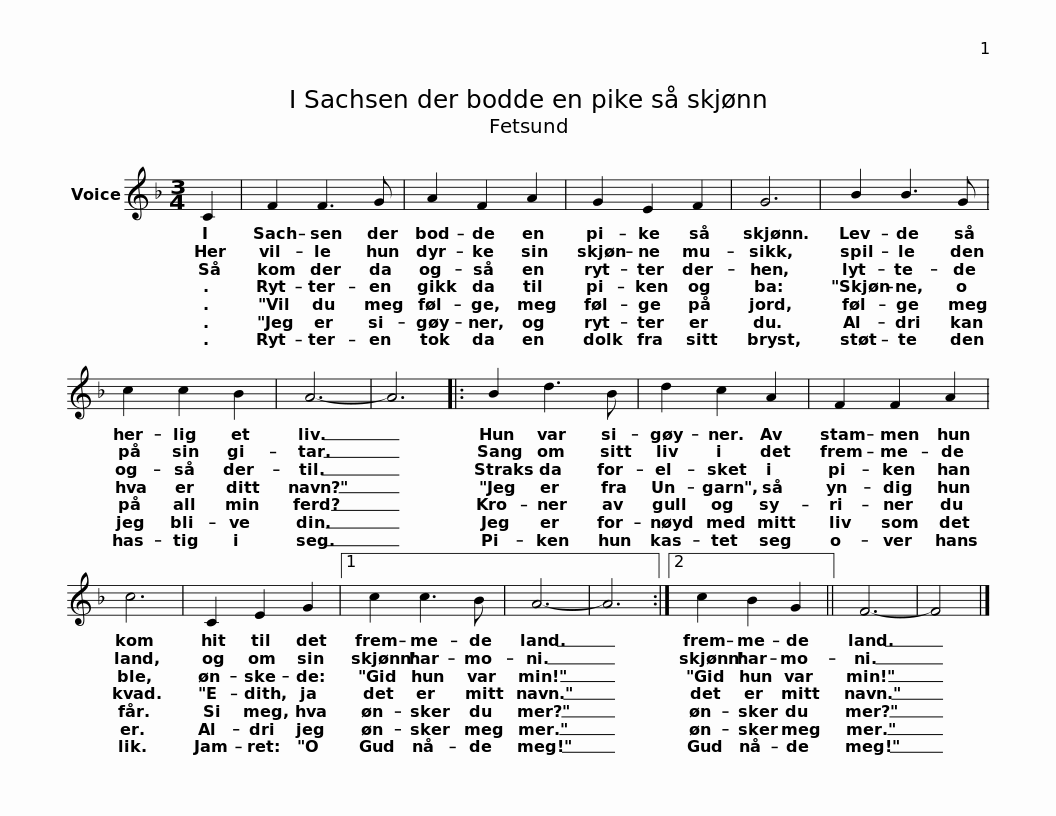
X:1
L:1/8
M:3/4
I:linebreak $
K:F
V:1 treble
V:1
 C2 | F2 F3 G | A2 F2 A2 | G2 E2 F2 | G6 | %5
 B2 B3 G | c2 c2 B2 | A6- | A6 |:$ B2 d3 B | %10
 d2 c2 A2 | F2 F2 A2 | c6 | C2 E2 G2 |1 c2 c3 B | %15
 A6- | A6 :|2$ c2 B2 G2 || F6- | F4 |] %20
